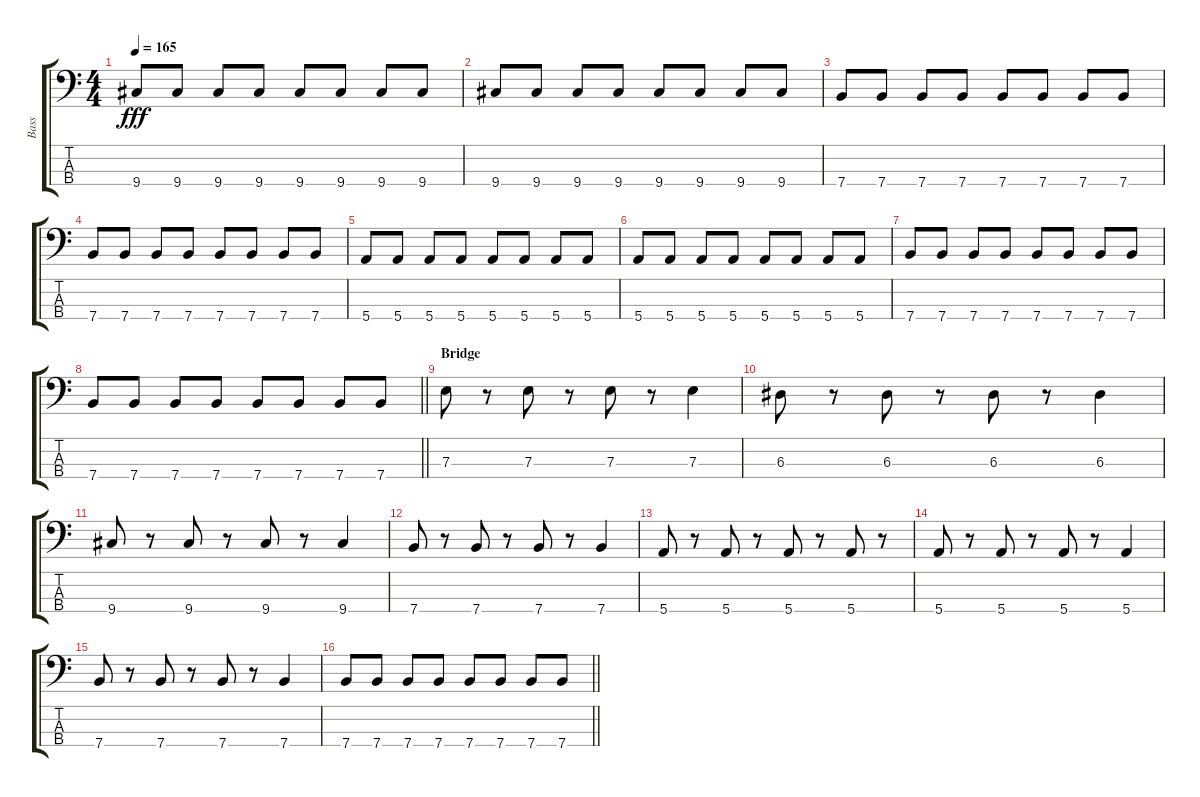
\track ("Bass" "Bass") {instrument electricbasspick}
\staff {score tabs}
\tuning (G2 D2 A1 E1) {hide}
\ts (4 4)
\tempo 165
\clef f4
\ks c
9.4.8{dy fff} 9.4.8 9.4.8 9.4.8 9.4.8 9.4.8 9.4.8 9.4.8 |
9.4.8 9.4.8 9.4.8 9.4.8 9.4.8 9.4.8 9.4.8 9.4.8 |
7.4.8 7.4.8 7.4.8 7.4.8 7.4.8 7.4.8 7.4.8 7.4.8 |
7.4.8 7.4.8 7.4.8 7.4.8 7.4.8 7.4.8 7.4.8 7.4.8 |
5.4.8 5.4.8 5.4.8 5.4.8 5.4.8 5.4.8 5.4.8 5.4.8 |
5.4.8 5.4.8 5.4.8 5.4.8 5.4.8 5.4.8 5.4.8 5.4.8 |
7.4.8 7.4.8 7.4.8 7.4.8 7.4.8 7.4.8 7.4.8 7.4.8 |
\barLineRight lightlight
7.4.8 7.4.8 7.4.8 7.4.8 7.4.8 7.4.8 7.4.8 7.4.8 |
\section ("" "Bridge")
7.3.8 r.8 7.3.8 r.8 7.3.8 r.8 7.3.4 |
6.3.8 r.8 6.3.8 r.8 6.3.8 r.8 6.3.4 |
9.4.8 r.8 9.4.8 r.8 9.4.8 r.8 9.4.4 |
7.4.8 r.8 7.4.8 r.8 7.4.8 r.8 7.4.4 |
5.4.8 r.8 5.4.8 r.8 5.4.8 r.8 5.4.8 r.8 |
5.4.8 r.8 5.4.8 r.8 5.4.8 r.8 5.4.4 |
7.4.8 r.8 7.4.8 r.8 7.4.8 r.8 7.4.4 |
\barLineRight lightlight
7.4.8 7.4.8 7.4.8 7.4.8 7.4.8 7.4.8 7.4.8 7.4.8
